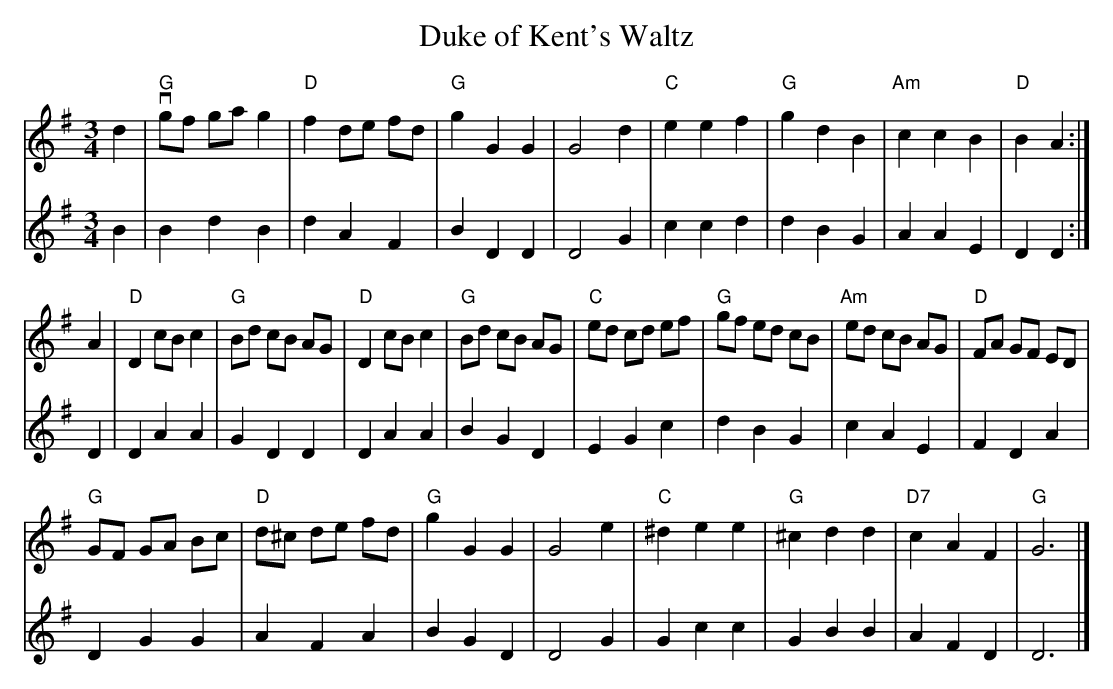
X:1
T:Duke of Kent's Waltz
M:3/4
L:1/8
K:G
V:1
d2|"G"vgf gag2|"D"f2de fd|"G"g2G2G2|G4d2|"C"e2e2f2|"G"g2d2B2|"Am"c2c2B2|"D"B2A2:|
A2|"D"D2cB c2|"G"Bd cB AG|"D"D2cBc2|"G"Bd cB AG|"C"ed cd ef|"G"gf ed cB|"Am"ed cB AG|"D"FA GF ED|
"G"GF GA Bc|"D"d^c de fd|"G"g2G2G2|G4e2|"C"^d2e2e2|"G"^c2d2d2|"D7"c2A2F2|"G"G6|]
V:2
B2|B2d2B2|d2A2F2|B2D2D2|D4G2|c2c2d2|d2B2G2|A2A2E2|D2D2:|
D2|D2A2A2|G2D2D2|D2A2A2|B2G2D2|E2G2c2|d2B2G2|c2A2E2|F2D2A2|
D2G2G2|A2F2A2|B2G2D2|D4G2|G2c2c2|G2B2B2|A2F2D2|D6|]
